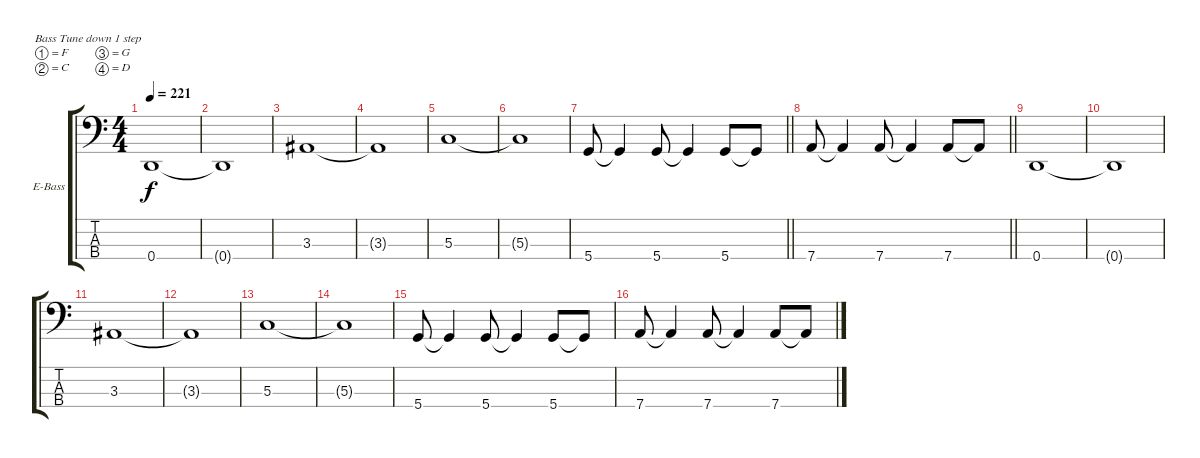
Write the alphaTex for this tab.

\bracketExtendMode groupsimilarinstruments
\firstSystemTrackNameOrientation horizontal
\otherSystemsTrackNameOrientation horizontal
\track ("Paolo Gregoletto" "E-Bass") {instrument electricbassfinger}
\staff {score tabs}
\tuning (F2 C2 G1 D1)
\ts (4 4)
\tempo 221
\clef f4
\ks c
0.4.1{dy f} |
0.4{t}.1 |
3.3.1 |
3.3{t}.1 |
5.3.1 |
5.3{t}.1 |
\barLineRight lightlight
5.4.8 5.4{t}.4 5.4.8 5.4{t}.4 5.4.8 5.4{t}.8 |
\barLineRight lightlight
7.4.8 7.4{t}.4 7.4.8 7.4{t}.4 7.4.8 7.4{t}.8 |
0.4.1 |
0.4{t}.1 |
3.3.1 |
3.3{t}.1 |
5.3.1 |
5.3{t}.1 |
5.4.8 5.4{t}.4 5.4.8 5.4{t}.4 5.4.8 5.4{t}.8 |
7.4.8 7.4{t}.4 7.4.8 7.4{t}.4 7.4.8 7.4{t}.8
